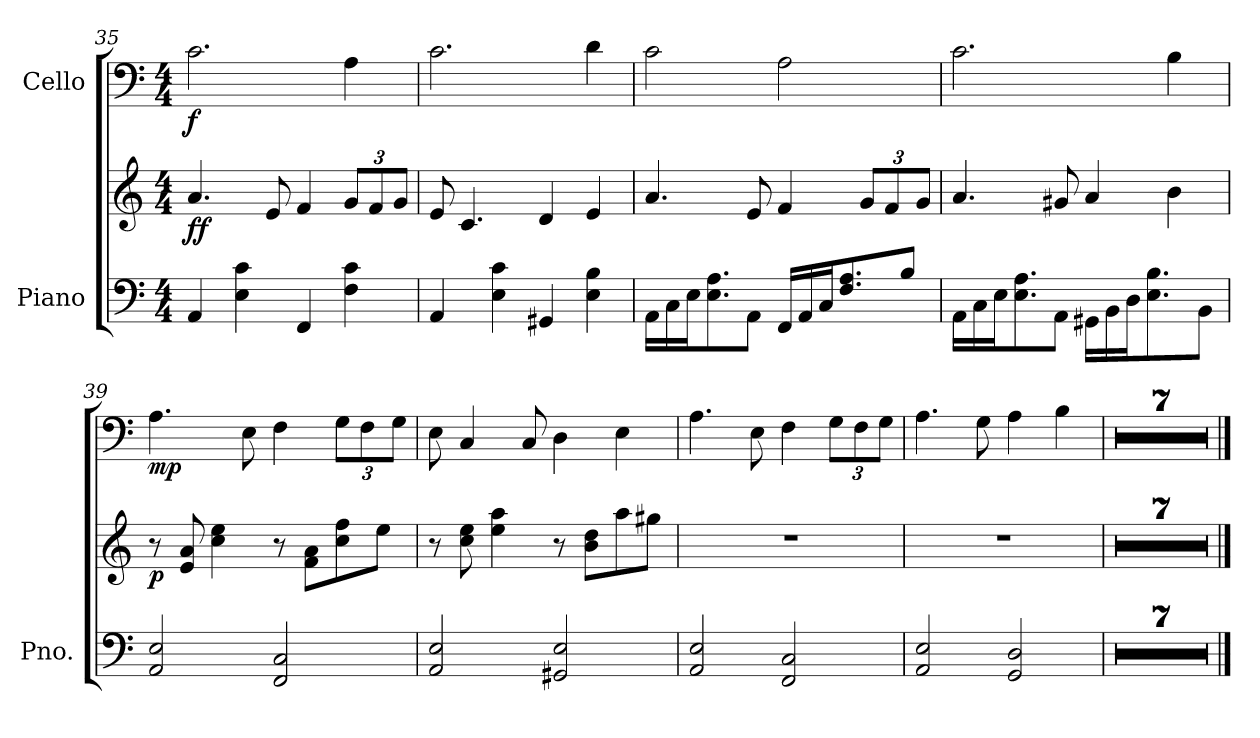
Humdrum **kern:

**kern	**kern	**dynam	**kern	**dynam
*part2	*part2	*part2	*part1	*part1
*staff3	*staff2	*staff2/3	*staff1	*staff1
*I"Piano	*	*	*I"Cello	*
*I'Pno.	*	*	*	*
!!LO:LB:g=z
*clefF4	*clefG2	*	*clefF4	*
*k[]	*k[]	*	*k[]	*
*C:	*C:	*	*C:	*
*M4/4	*M4/4	*	*M4/4	*
=35	=35	=35	=35	=35
!	!	!LO:DY:b	!	!LO:DY:b
4AA/	4.a/	ff	2.c\	f
4E\ 4c\	.	.	.	.
.	8e/	.	.	.
4FF/	4f/	.	.	.
4F\ 4c\	12g/L	.	4A\	.
.	12f/	.	.	.
.	12g/J	.	.	.
=36	=36	=36	=36	=36
4AA/	8e/	.	2.c\	.
.	4.c/	.	.	.
4E\ 4c\	.	.	.	.
4GG#X/	4d/	.	.	.
4E\ 4B\	4e/	.	4d\	.
=37	=37	=37	=37	=37
16AA\LL	4.a/	.	2c\	.
16C\	.	.	.	.
16E\J	.	.	.	.
8.E\ 8.A\	.	.	.	.
8AA\J	8e/	.	.	.
16FF/LL	4f/	.	2A\	.
16AA/	.	.	.	.
16C/J	.	.	.	.
8.F/ 8.A/	.	.	.	.
.	12g/L	.	.	.
.	12f/	.	.	.
8B/J	.	.	.	.
.	12g/J	.	.	.
=38	=38	=38	=38	=38
16AA\LL	4.a/	.	2.c\	.
16C\	.	.	.	.
16E\J	.	.	.	.
8.E\ 8.A\	.	.	.	.
8AA\J	8g#X/	.	.	.
16GG#X\LL	4a/	.	.	.
16BB\	.	.	.	.
16D\J	.	.	.	.
8.E\ 8.B\	.	.	.	.
.	4b\	.	4B\	.
8BB\J	.	.	.	.
!!LO:LB:g=z
=39	=39	=39	=39	=39
!	!	!LO:DY:b	!	!LO:DY:b
2AA/ 2E/	8r	p	4.A\	mp
.	8e/ 8a/	.	.	.
.	4cc\ 4ee\	.	.	.
.	.	.	8E\	.
2FF/ 2C/	8r	.	4F\	.
.	8f\ 8a\L	.	.	.
.	8cc\ 8ff\	.	12G\L	.
.	.	.	12F\	.
.	8ee\J	.	.	.
.	.	.	12G\J	.
=40	=40	=40	=40	=40
2AA/ 2E/	8r	.	8E\	.
.	8cc\ 8ee\	.	4C/	.
.	4ee\ 4aa\	.	.	.
.	.	.	8C/	.
2GG#X/ 2E/	8r	.	4D\	.
.	8b\ 8dd\L	.	.	.
.	8aa\	.	4E\	.
.	8gg#X\J	.	.	.
=41	=41	=41	=41	=41
2AA/ 2E/	1r	.	4.A\	.
.	.	.	8E\	.
2FF/ 2C/	.	.	4F\	.
.	.	.	12G\L	.
.	.	.	12F\	.
.	.	.	12G\J	.
=42	=42	=42	=42	=42
2AA/ 2E/	1r	.	4.A\	.
.	.	.	8G\	.
2GG/ 2D/	.	.	4A\	.
.	.	.	4B\	.
=43	=43	=43	=43	=43
1r	1r	.	1r	.
=44	=44	=44	=44	=44
1r	1r	.	1r	.
!!LO:PB:g=z
=45	=45	=45	=45	=45
1r	1r	.	1r	.
=46	=46	=46	=46	=46
1r	1r	.	1r	.
=47	=47	=47	=47	=47
1r	1r	.	1r	.
=48	=48	=48	=48	=48
1r	1r	.	1r	.
=49	=49	=49	=49	=49
1r	1r	.	1r	.
==	==	==	==	==
*-	*-	*-	*-	*-
